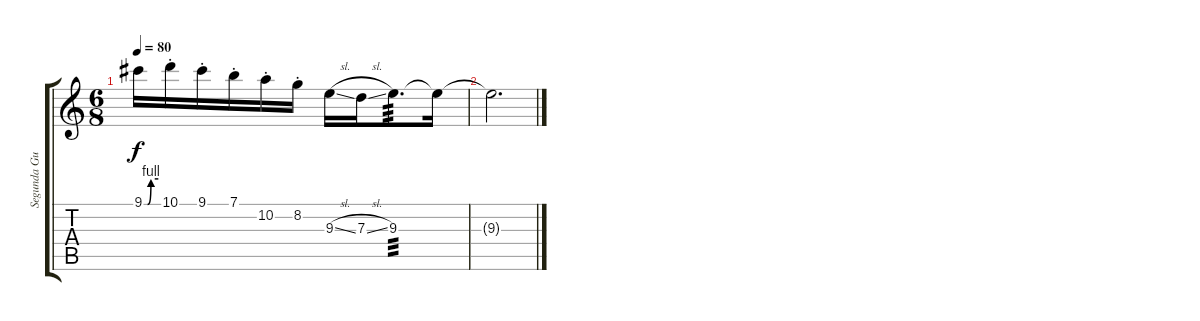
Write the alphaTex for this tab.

\track ("Segunda Guitarra" "Segunda Gu") {instrument overdrivenguitar}
\staff {score tabs}
\tuning (E4 B3 G3 D3 A2 E2) {hide}
\ts (6 8)
\tempo 80
\clef g2
\ks c
9.1{be (custom 0 0 15 0 29 4 60 4)}.16{dy f} 10.1{st}.16 9.1{st}.16 7.1{st}.16 10.2{st}.16 8.2{st}.16 9.3{sl}.16 7.3{sl}.16 9.3.8{d tp 3} 9.3{t}.16 |
9.3{t}.2{d}
